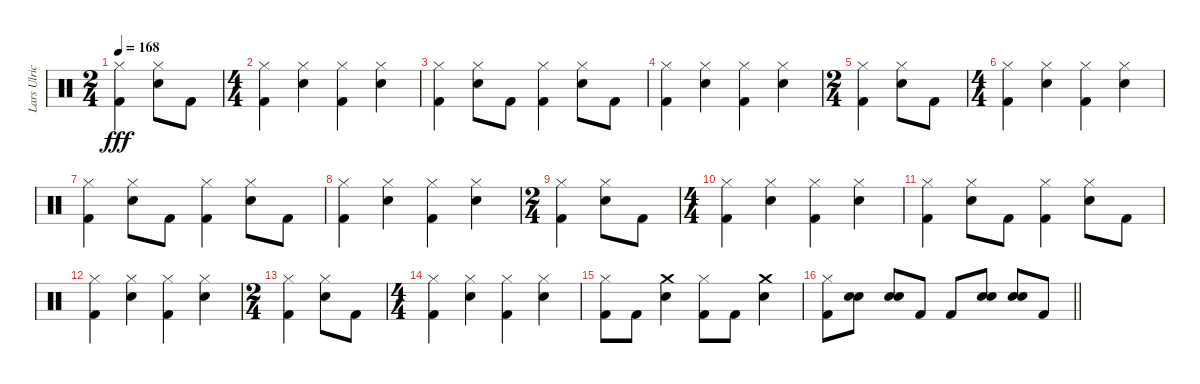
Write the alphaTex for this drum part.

\track ("Lars Ulrich" "Lars Ulric") {instrument percussion}
\staff {score}
\articulation defaults
\ts (2 4)
\tempo 168
\clef neutral
\ks c
("Hi-Hat (closed)" "Kick (hit) 2").4{dy fff} ("Snare (hit) 2" "Hi-Hat (closed)").8 "Kick (hit) 2".8 |
\ts (4 4)
("Kick (hit) 2" "Hi-Hat (closed)").4 ("Snare (hit) 2" "Hi-Hat (closed)").4 ("Kick (hit) 2" "Hi-Hat (closed)").4 ("Snare (hit) 2" "Hi-Hat (closed)").4 |
("Hi-Hat (closed)" "Kick (hit) 2").4 ("Snare (hit) 2" "Hi-Hat (closed)").8 "Kick (hit) 2".8 ("Kick (hit) 2" "Hi-Hat (closed)").4 ("Hi-Hat (closed)" "Snare (hit) 2").8 "Kick (hit) 2".8 |
("Hi-Hat (closed)" "Kick (hit) 2").4 ("Hi-Hat (closed)" "Snare (hit) 2").4 ("Hi-Hat (closed)" "Kick (hit) 2").4 ("Snare (hit) 2" "Hi-Hat (closed)").4 |
\ts (2 4)
("Hi-Hat (closed)" "Kick (hit) 2").4 ("Snare (hit) 2" "Hi-Hat (closed)").8 "Kick (hit) 2".8 |
\ts (4 4)
("Kick (hit) 2" "Hi-Hat (closed)").4 ("Snare (hit) 2" "Hi-Hat (closed)").4 ("Kick (hit) 2" "Hi-Hat (closed)").4 ("Snare (hit) 2" "Hi-Hat (closed)").4 |
("Hi-Hat (closed)" "Kick (hit) 2").4 ("Snare (hit) 2" "Hi-Hat (closed)").8 "Kick (hit) 2".8 ("Kick (hit) 2" "Hi-Hat (closed)").4 ("Hi-Hat (closed)" "Snare (hit) 2").8 "Kick (hit) 2".8 |
("Hi-Hat (closed)" "Kick (hit) 2").4 ("Hi-Hat (closed)" "Snare (hit) 2").4 ("Hi-Hat (closed)" "Kick (hit) 2").4 ("Snare (hit) 2" "Hi-Hat (closed)").4 |
\ts (2 4)
("Hi-Hat (closed)" "Kick (hit) 2").4 ("Snare (hit) 2" "Hi-Hat (closed)").8 "Kick (hit) 2".8 |
\ts (4 4)
("Kick (hit) 2" "Hi-Hat (closed)").4 ("Snare (hit) 2" "Hi-Hat (closed)").4 ("Kick (hit) 2" "Hi-Hat (closed)").4 ("Snare (hit) 2" "Hi-Hat (closed)").4 |
("Hi-Hat (closed)" "Kick (hit) 2").4 ("Snare (hit) 2" "Hi-Hat (closed)").8 "Kick (hit) 2".8 ("Kick (hit) 2" "Hi-Hat (closed)").4 ("Hi-Hat (closed)" "Snare (hit) 2").8 "Kick (hit) 2".8 |
("Hi-Hat (closed)" "Kick (hit) 2").4 ("Hi-Hat (closed)" "Snare (hit) 2").4 ("Hi-Hat (closed)" "Kick (hit) 2").4 ("Snare (hit) 2" "Hi-Hat (closed)").4 |
\ts (2 4)
("Hi-Hat (closed)" "Kick (hit) 2").4 ("Snare (hit) 2" "Hi-Hat (closed)").8 "Kick (hit) 2".8 |
\ts (4 4)
("Kick (hit) 2" "Hi-Hat (closed)").4 ("Snare (hit) 2" "Hi-Hat (closed)").4 ("Kick (hit) 2" "Hi-Hat (closed)").4 ("Snare (hit) 2" "Hi-Hat (closed)").4 |
("Kick (hit) 2" "Hi-Hat (closed)").8 "Kick (hit) 2".8 ("Crash medium (hit)" "Snare (hit) 2").4 ("Kick (hit) 2" "Hi-Hat (closed)").8 "Kick (hit) 2".8 ("Crash medium (hit)" "Snare (hit) 2").4 |
\barLineRight lightlight
("Kick (hit) 2" "Hi-Hat (closed)").8 ("Snare (hit) 2" "Snare (hit) 2").8 ("Snare (hit) 2" "Snare (hit) 2").8 "Kick (hit) 2".8 "Kick (hit) 2".8 ("Snare (hit) 2" "Snare (hit) 2").8 ("Snare (hit) 2" "Snare (hit) 2").8 "Kick (hit) 2".8
